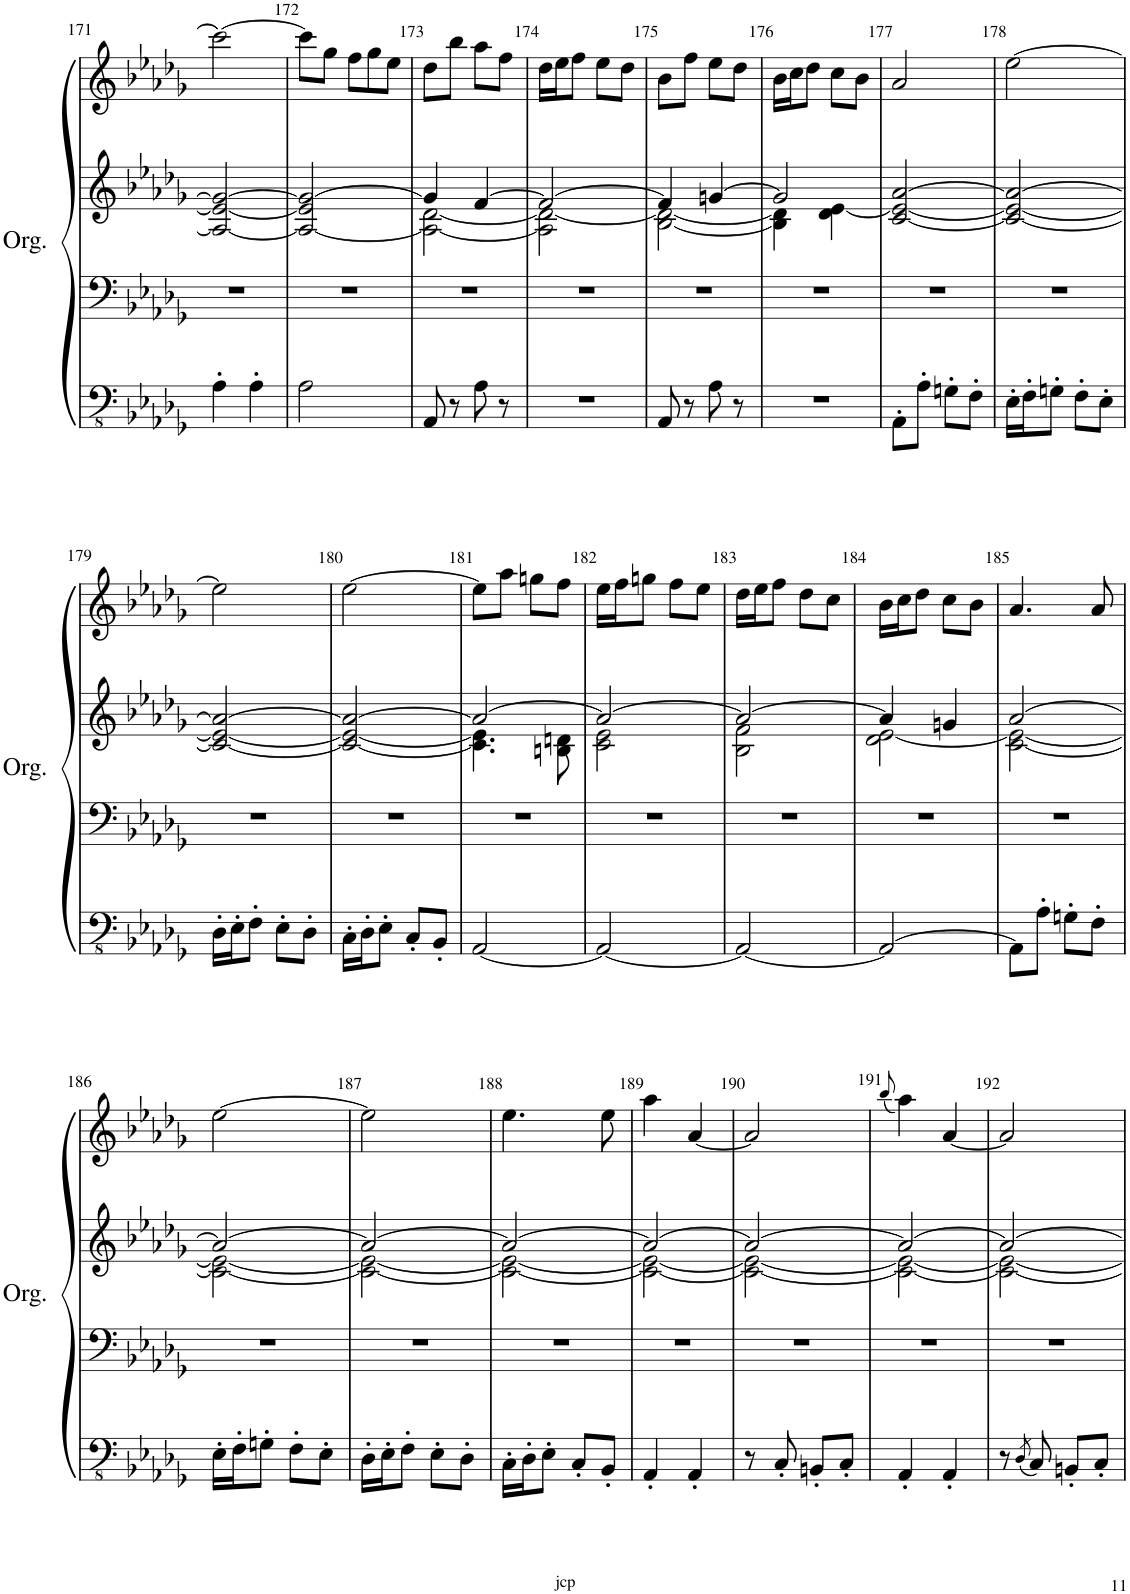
**kern	**kern	**kern	**kern
*part1	*part1	*part1	*part1
*staff4	*staff3	*staff2	*staff1
*I"Orgue à tuyaux	*	*	*
*I'Org.	*	*	*
!!LO:PB:g=z
*clefFv4	*clefF4	*clefG2	*clefG2
*k[b-e-a-d-g-]	*k[b-e-a-d-g-]	*k[b-e-a-d-g-]	*k[b-e-a-d-g-]
*M2/4	*M2/4	*M2/4	*M2/4
=171	=171	=171	=171
4AA-'\	2r	2A-/_ 2e-/_ 2g-/_	2ccc\_
4AA-'\	.	.	.
=172	=172	=172	=172
2AA-\	2r	2A-/_ 2e-/] 2g-/_	8ccc\L]
.	.	.	8gg-\J
*	*	*	*Xbrackettup
.	.	.	12ff\L
.	.	.	12gg-\
.	.	.	12ee-\J
=173	=173	=173	=173
*	*	*^	*
8AAA-/	2r	4g-/]	2A-\_ [2d-\	8dd-\L
8r	.	.	.	8bb-\J
8AA-\	.	[4f/	.	8aa-\L
8r	.	.	.	8ff\J
=174	=174	=174	=174	=174
2r	2r	2f/_	2A-\] 2d-\_	16dd-\LL
.	.	.	.	16ee-\J
.	.	.	.	8ff\J
.	.	.	.	8ee-\L
.	.	.	.	8dd-\J
=175	=175	=175	=175	=175
8AAA-/	2r	4f/]	[2B-\ 2d-\_	8b-\L
8r	.	.	.	8ff\J
8AA-\	.	[4gn/	.	8ee-\L
8r	.	.	.	8dd-\J
=176	=176	=176	=176	=176
2r	2r	2g/]	4B-\] 4d-\]	16b-\LL
.	.	.	.	16cc\J
.	.	.	.	8dd-\J
.	.	.	4d-\ [4e-\	8cc\L
.	.	.	.	8b-\J
*	*	*v	*v	*
=177	=177	=177	=177
8AAA-'\L	2r	[2c/ 2e-/_ [2a-/	2a-/
8AA-'\J	.	.	.
8GGn'\L	.	.	.
8FF'\J	.	.	.
=178	=178	=178	=178
16EE-'\LL	2r	2c/_ 2e-/_ 2a-/_	[2ee-\
16FF'\J	.	.	.
8GGn'\J	.	.	.
8FF'\L	.	.	.
8EE-'\J	.	.	.
!!LO:LB:g=z
=179	=179	=179	=179
16DD-'\LL	2r	2c/_ 2e-/_ 2a-/_	2ee-\]
16EE-'\J	.	.	.
8FF'\J	.	.	.
8EE-'\L	.	.	.
8DD-'\J	.	.	.
=180	=180	=180	=180
16CC'\LL	2r	2c/_ 2e-/_ 2a-/_	[2ee-\
16DD-'\J	.	.	.
8EE-'\J	.	.	.
8CC'/L	.	.	.
8BBB-'/J	.	.	.
=181	=181	=181	=181
*	*	*^	*
[2AAA-/	2r	2a-/_	4.c\] 4.e-\]	8ee-\L]
.	.	.	.	8aa-\J
.	.	.	.	8ggn\L
.	.	.	8Bn\ 8dn\	8ff\J
=182	=182	=182	=182	=182
2AAA-/_	2r	2a-/_	2c\ 2e-\	16ee-\LL
.	.	.	.	16ff\J
.	.	.	.	8ggn\J
.	.	.	.	8ff\L
.	.	.	.	8ee-\J
=183	=183	=183	=183	=183
2AAA-/_	2r	2a-/_	2B-\ 2f\	16dd-\LL
.	.	.	.	16ee-\J
.	.	.	.	8ff\J
.	.	.	.	8dd-\L
.	.	.	.	8cc\J
=184	=184	=184	=184	=184
2AAA-/_	2r	4a-/]	2d-\ [2e-\	16b-\LL
.	.	.	.	16cc\J
.	.	.	.	8dd-\J
.	.	4gn/	.	8cc\L
.	.	.	.	8b-\J
=185	=185	=185	=185	=185
8AAA-\L]	2r	[2a-/	[2c\ 2e-\_	4.a-/
8AA-'\J	.	.	.	.
8GGn'\L	.	.	.	.
8FF'\J	.	.	.	8a-/
!!LO:LB:g=z
=186	=186	=186	=186	=186
16EE-'\LL	2r	2a-/_	2c\_ 2e-\_	[2ee-\
16FF'\J	.	.	.	.
8GGn'\J	.	.	.	.
8FF'\L	.	.	.	.
8EE-'\J	.	.	.	.
=187	=187	=187	=187	=187
16DD-'\LL	2r	2a-/_	2c\_ 2e-\_	2ee-\]
16EE-'\J	.	.	.	.
8FF'\J	.	.	.	.
8EE-'\L	.	.	.	.
8DD-'\J	.	.	.	.
=188	=188	=188	=188	=188
16CC'\LL	2r	2a-/_	2c\_ 2e-\_	4.ee-\
16DD-'\J	.	.	.	.
8EE-'\J	.	.	.	.
8CC'/L	.	.	.	.
8BBB-'/J	.	.	.	8ee-\
=189	=189	=189	=189	=189
4AAA-'/	2r	2a-/_	2c\_ 2e-\_	4aa-\
4AAA-'/	.	.	.	[4a-/
=190	=190	=190	=190	=190
8r	2r	2a-/_	2c\_ 2e-\_	2a-/]
8CC'/	.	.	.	.
8BBBn'/L	.	.	.	.
8CC'/J	.	.	.	.
=191	=191	=191	=191	=191
.	.	.	.	(8qbb-/
4AAA-'/	2r	2a-/_	2c\_ 2e-\_	4aa-\)
4AAA-'/	.	.	.	[4a-/
=192	=192	=192	=192	=192
8r	2r	2a-/_	2c\_ 2e-\_	2a-/]
8qDD-/	.	.	.	.
8CC/	.	.	.	.
8BBBn'/L	.	.	.	.
8CC'/J	.	.	.	.
*	*	*v	*v	*
=	=	=	=
*-	*-	*-	*-
